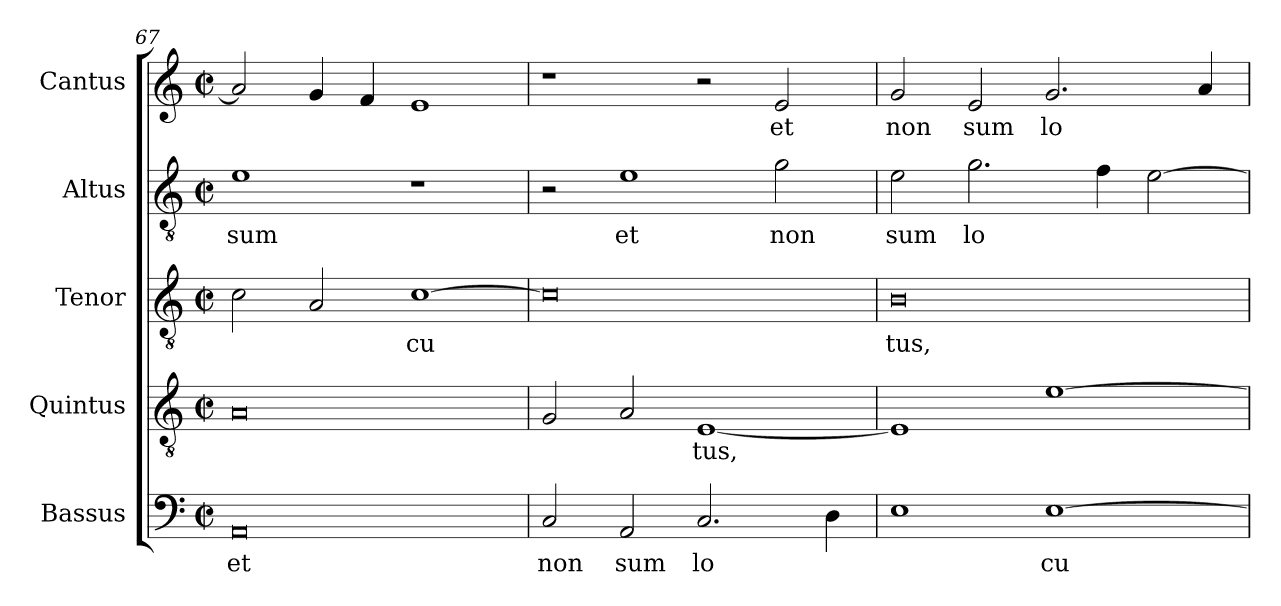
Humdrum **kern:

**kern	**text	**kern	**text	**kern	**text	**kern	**text	**kern	**text
*part5	*part5	*part4	*part4	*part3	*part3	*part2	*part2	*part1	*part1
*staff5	*staff5	*staff4	*staff4	*staff3	*staff3	*staff2	*staff2	*staff1	*staff1
*I"Bassus	*	*I"Quintus	*	*I"Tenor	*	*I"Altus	*	*I"Cantus	*
*clefF4	*	*clefGv2	*	*clefGv2	*	*clefGv2	*	*clefG2	*
*k[]	*	*k[]	*	*k[]	*	*k[]	*	*k[]	*
*C:	*	*C:	*	*C:	*	*C:	*	*C:	*
*M2/2	*	*M2/2	*	*M2/2	*	*M2/2	*	*M2/2	*
*met(c|)	*	*met(c|)	*	*met(c|)	*	*met(c|)	*	*met(c|)	*
=67	=67	=67	=67	=67	=67	=67	=67	=67	=67
!	!LO:LY:b:cj	!	!LO:LY:b:cj	!	!LO:LY:b:cj	!	!LO:LY:b:cj	!	!LO:LY:b:cj
0AA	et	0A	--	2c\	--	1e	sum	2a/]	.
!	!	!	!	!	!LO:LY:b:cj	!	!	!	!LO:LY:b:cj
.	.	.	.	2A/	--	.	.	4g/	.
!	!	!	!	!	!	!	!	!	!LO:LY:b:cj
.	.	.	.	.	.	.	.	4f/	.
!	!	!	!	!	!LO:LY:b:cj	!	!	!	!LO:LY:b:cj
.	.	.	.	[>1c	-cu-	1r	.	1e	.
=68	=68	=68	=68	=68	=68	=68	=68	=68	=68
!	!LO:LY:b:cj	!	!LO:LY:b:cj	!	!LO:LY:b:cj	!	!	!	!
2C/	non	2G/	--	0c]	--	2r	.	1r	.
!	!LO:LY:b:cj	!	!LO:LY:b:cj	!	!	!	!LO:LY:b:cj	!	!
2AA/	sum	2A/	--	.	.	1e	et	.	.
!	!LO:LY:b:cj	!	!LO:LY:b:cj	!	!	!	!	!	!
2.C/	lo	[<1E	-tus,	.	.	.	.	2r	.
!	!	!	!	!	!	!	!LO:LY:b:cj	!	!LO:LY:b:cj
.	.	.	.	.	.	2g\	non	2e/	et
!	!LO:LY:b:cj	!	!	!	!	!	!	!	!
4D\	.	.	.	.	.	.	.	.	.
!!LO:LB:g=z
=69	=69	=69	=69	=69	=69	=69	=69	=69	=69
!	!LO:LY:b:cj	!	!LO:LY:b:cj	!	!LO:LY:b:cj	!	!LO:LY:b:cj	!	!LO:LY:b:cj
1E	.	1E]	.	0B	-tus,	2e\	sum	2g/	non
!	!	!	!	!	!	!	!LO:LY:b:cj	!	!LO:LY:b:cj
.	.	.	.	.	.	2.g\	lo	2e/	sum
!	!LO:LY:b:cj	!	!LO:LY:b:cj	!	!	!	!	!	!LO:LY:b:cj
[>1E	cu	[>1e	.	.	.	.	.	2.g/	lo
!	!	!	!	!	!	!	!LO:LY:b:cj	!	!
.	.	.	.	.	.	4f\	.	.	.
!	!	!	!	!	!	!	!LO:LY:b:cj	!	!
.	.	.	.	.	.	[>2e\	.	.	.
!	!	!	!	!	!	!	!	!	!LO:LY:b:cj
.	.	.	.	.	.	.	.	4a/	.
=	=	=	=	=	=	=	=	=	=
*-	*-	*-	*-	*-	*-	*-	*-	*-	*-
